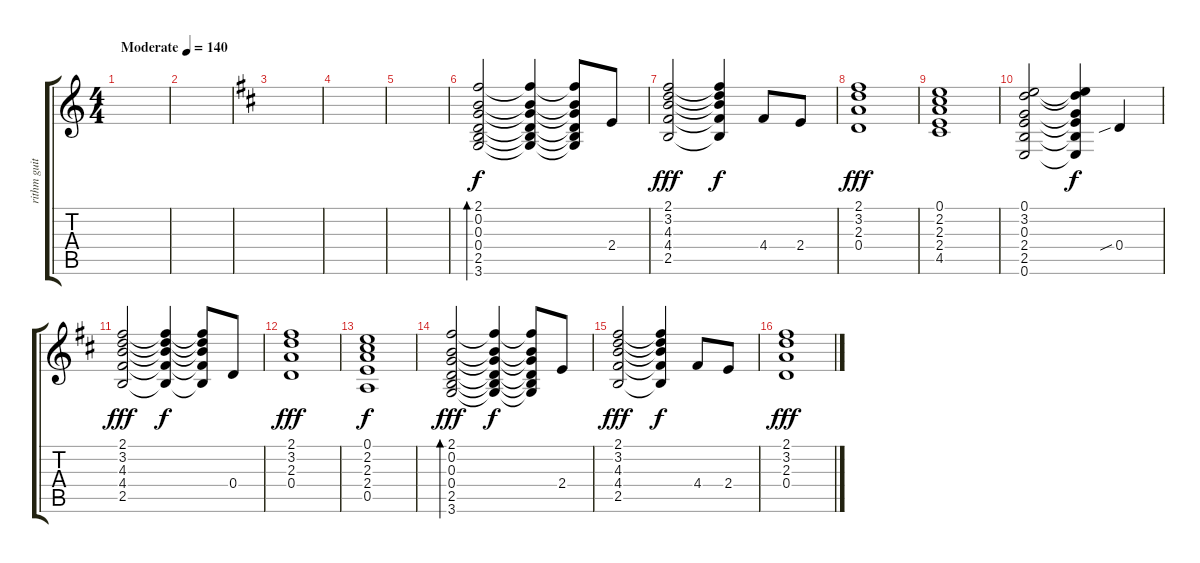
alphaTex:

\track ("rithm guitar" "rithm guit") {instrument acousticguitarsteel}
\staff {score tabs}
\tuning (E4 B3 G3 D3 A2 E2) {hide}
\ts (4 4)
\tempo (140 "Moderate")
\clef g2
\ks c
|
|
\ks d
|
|
|
(2.1 0.2 0.3 0.4 2.5 3.6).2{bd 120} (2.1{t} 0.2{t} 0.3{t} 0.4{t} 2.5{t} 3.6{t}).4{dy f} (2.1{t} 0.2{t} 0.3{t} 0.4{t} 2.5{t} 3.6{t}).8 2.4.8 |
(2.1 3.2 4.3 4.4 2.5).2{dy fff} (2.1{t} 3.2{t} 4.3{t} 4.4{t} 2.5{t}).4{dy f} 4.4.8 2.4.8 |
(2.1 3.2 2.3 0.4).1{dy fff} |
(0.1 2.2 2.3 2.4 4.5).1 |
(0.1 3.2 0.3 2.4 2.5 0.6).2 (0.1{t} 3.2{t} 0.3{t} 2.4{t} 2.5{t} 0.6{t}).4{dy f} 0.4{sib}.4 |
(2.1 3.2 4.3 4.4 2.5).2{dy fff} (2.1{t} 3.2{t} 4.3{t} 4.4{t} 2.5{t}).4{dy f} (2.1{t} 3.2{t} 4.3{t} 4.4{t} 2.5{t}).8 0.4.8 |
(2.1 3.2 2.3 0.4).1{dy fff} |
(0.1 2.2 2.3 2.4 0.5).1{dy f} |
(2.1 0.2 0.3 0.4 2.5 3.6).2{bd 120 dy fff} (2.1{t} 0.2{t} 0.3{t} 0.4{t} 2.5{t} 3.6{t}).4{dy f} (2.1{t} 0.2{t} 0.3{t} 0.4{t} 2.5{t} 3.6{t}).8 2.4.8 |
(2.1 3.2 4.3 4.4 2.5).2{dy fff} (2.1{t} 3.2{t} 4.3{t} 4.4{t} 2.5{t}).4{dy f} 4.4.8 2.4.8 |
(2.1 3.2 2.3 0.4).1{dy fff}
